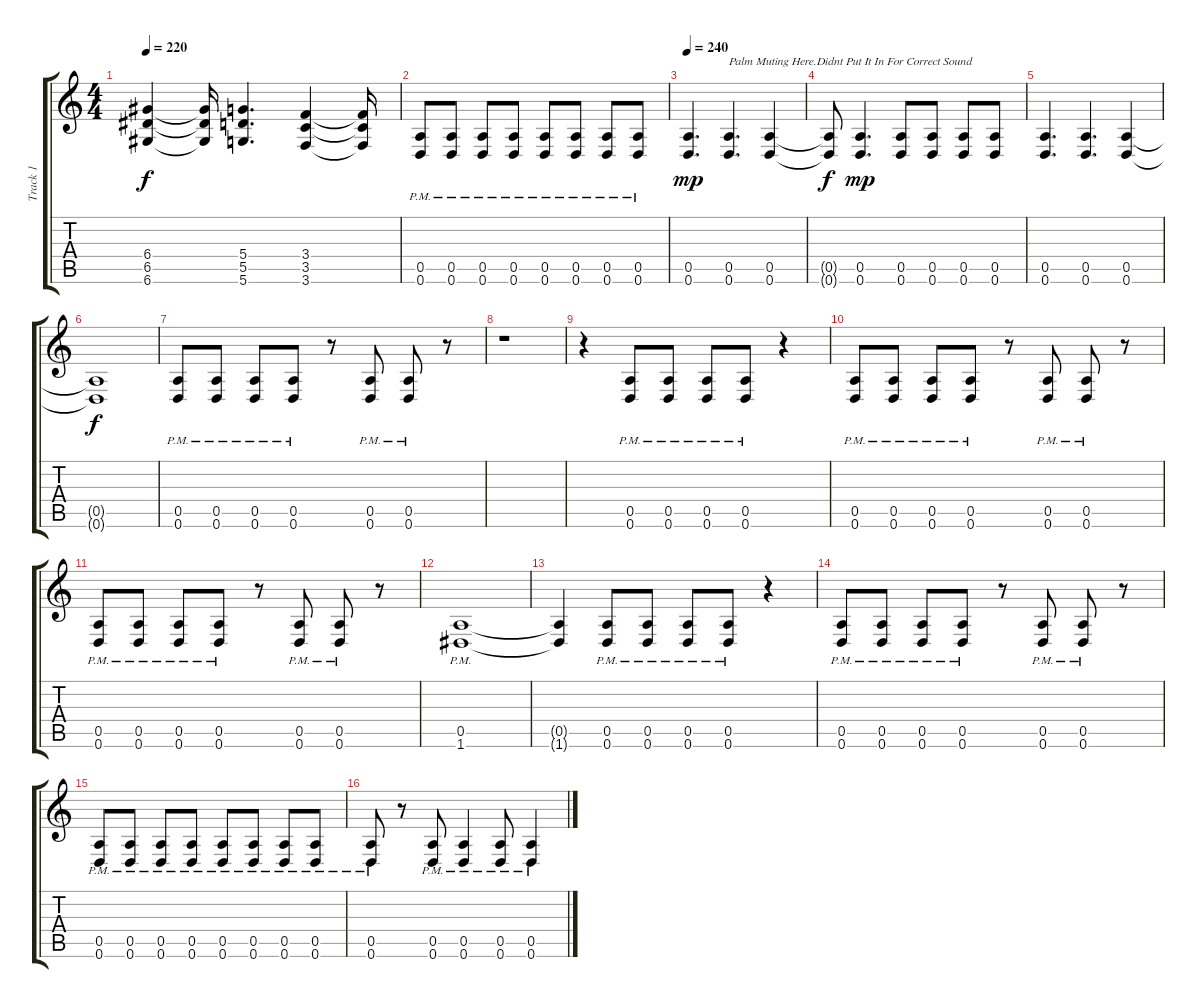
\track ("Track 1" "Track 1") {instrument distortionguitar}
\staff {score tabs}
\tuning (E4 B3 G3 D3 A2 D2) {hide}
\ts (4 4)
\tempo 220
\clef g2
\ks c
(6.4 6.5 6.6).4{dy f} (6.4{t} 6.5{t} 6.6{t}).16 (5.4 5.5 5.6).4{d} (3.4 3.5 3.6).4 (3.4{t} 3.5{t} 3.6{t}).16 |
(0.5{pm} 0.6{pm}).8 (0.5{pm} 0.6{pm}).8 (0.5{pm} 0.6{pm}).8 (0.5{pm} 0.6{pm}).8 (0.5{pm} 0.6{pm}).8 (0.5{pm} 0.6{pm}).8 (0.5{pm} 0.6{pm}).8 (0.5{pm} 0.6{pm}).8 |
\tempo 240
(0.5 0.6).4{d dy mp balance 0} (0.5 0.6).4{d txt "Palm Muting Here.Didnt Put It In For Correct Sound"} (0.5 0.6).4 |
(0.5{t} 0.6{t}).8{dy f} (0.5 0.6).4{d dy mp} (0.5 0.6).8 (0.5 0.6).8 (0.5 0.6).8 (0.5 0.6).8 |
(0.5 0.6).4{d} (0.5 0.6).4{d} (0.5 0.6).4{volume 8} |
(0.5{t} 0.6{t}).1{dy f} |
(0.5{pm} 0.6{pm}).8{volume 13} (0.5{pm} 0.6{pm}).8 (0.5{pm} 0.6{pm}).8 (0.5{pm} 0.6{pm}).8 r.8 (0.5{pm} 0.6{pm}).8 (0.5{pm} 0.6{pm}).8 r.8 |
r.1 |
r.4 (0.5{pm} 0.6{pm}).8 (0.5{pm} 0.6{pm}).8 (0.5{pm} 0.6{pm}).8 (0.5{pm} 0.6{pm}).8 r.4 |
(0.5{pm} 0.6{pm}).8 (0.5{pm} 0.6{pm}).8 (0.5{pm} 0.6{pm}).8 (0.5{pm} 0.6{pm}).8 r.8 (0.5{pm} 0.6{pm}).8 (0.5{pm} 0.6{pm}).8 r.8 |
(0.5{pm} 0.6{pm}).8 (0.5{pm} 0.6{pm}).8 (0.5{pm} 0.6{pm}).8 (0.5{pm} 0.6{pm}).8 r.8 (0.5{pm} 0.6{pm}).8 (0.5{pm} 0.6{pm}).8 r.8 |
(0.5{pm} 1.6{pm}).1 |
(0.5{t} 1.6{t}).4 (0.5{pm} 0.6{pm}).8 (0.5{pm} 0.6{pm}).8 (0.5{pm} 0.6{pm}).8 (0.5{pm} 0.6{pm}).8 r.4 |
(0.5{pm} 0.6{pm}).8 (0.5{pm} 0.6{pm}).8 (0.5{pm} 0.6{pm}).8 (0.5{pm} 0.6{pm}).8 r.8 (0.5{pm} 0.6{pm}).8 (0.5{pm} 0.6{pm}).8 r.8 |
(0.5{pm} 0.6{pm}).8 (0.5{pm} 0.6{pm}).8 (0.5{pm} 0.6{pm}).8 (0.5{pm} 0.6{pm}).8 (0.5{pm} 0.6{pm}).8 (0.5{pm} 0.6{pm}).8 (0.5{pm} 0.6{pm}).8 (0.5{pm} 0.6{pm}).8 |
(0.5{pm} 0.6{pm}).8 r.8 (0.5{pm} 0.6{pm}).8 (0.5{pm} 0.6{pm}).4 (0.5{pm} 0.6{pm}).8 (0.5{pm} 0.6{pm}).4
